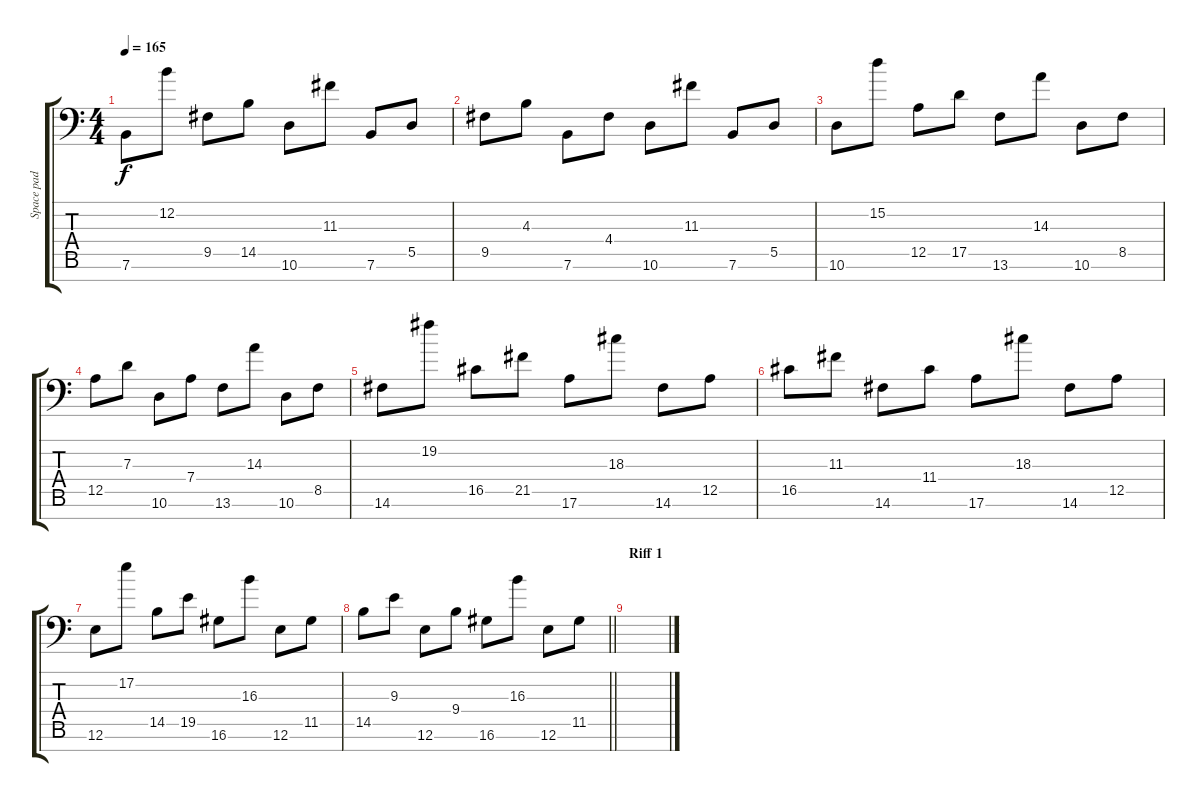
\track ("Space pad lead arp" "Space pad ") {instrument lead1square}
\staff {score tabs}
\tuning (E4 B3 G3 D3 A2 E2 C-1) {hide}
\ts (4 4)
\tempo 165
\clef f4
\ks c
7.6.8{dy f} 12.2.8 9.5.8 14.5.8 10.6.8 11.3.8 7.6.8 5.5.8 |
9.5.8 4.3.8 7.6.8 4.4.8 10.6.8 11.3.8 7.6.8 5.5.8 |
10.6.8 15.2.8 12.5.8 17.5.8 13.6.8 14.3.8 10.6.8 8.5.8 |
12.5.8 7.3.8 10.6.8 7.4.8 13.6.8 14.3.8 10.6.8 8.5.8 |
14.6.8 19.2.8 16.5.8 21.5.8 17.6.8 18.3.8 14.6.8 12.5.8 |
16.5.8 11.3.8 14.6.8 11.4.8 17.6.8 18.3.8 14.6.8 12.5.8 |
12.6.8 17.2.8 14.5.8 19.5.8 16.6.8 16.3.8 12.6.8 11.5.8 |
\barLineRight lightlight
14.5.8 9.3.8 12.6.8 9.4.8 16.6.8 16.3.8 12.6.8 11.5.8 |
\section ("" "Riff 1")
